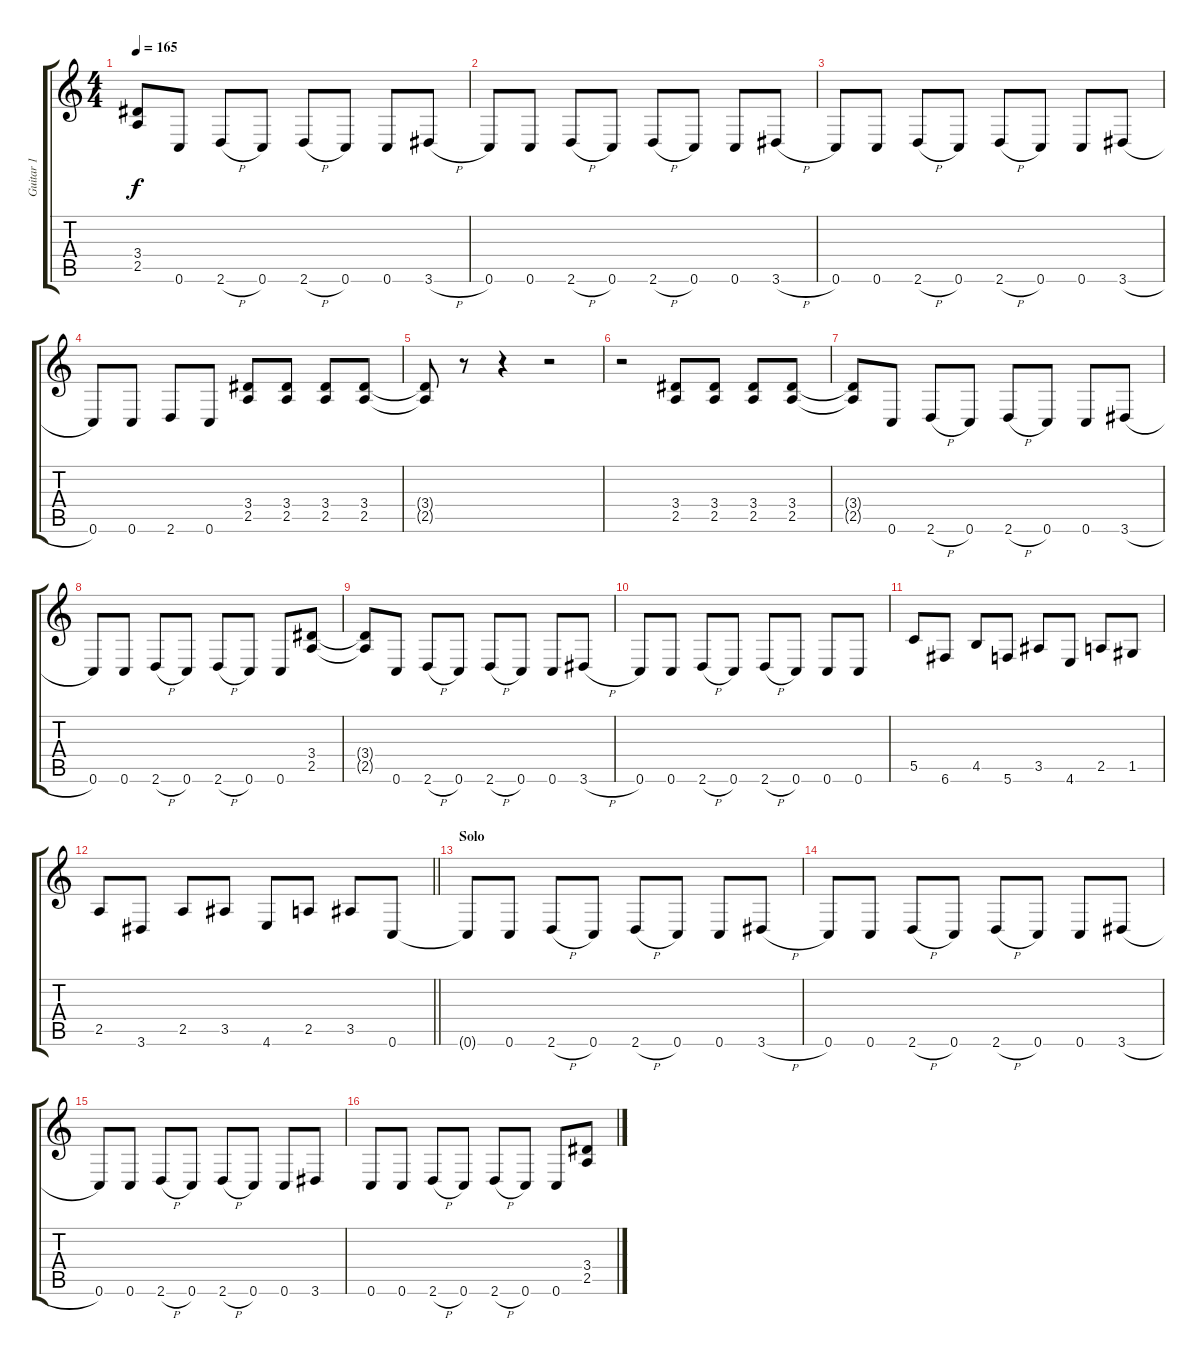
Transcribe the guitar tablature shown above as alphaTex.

\track ("Guitar 1" "Guitar 1") {instrument distortionguitar}
\staff {score tabs}
\tuning (E4 C4 G3 C3 G2 C2) {hide}
\ts (4 4)
\tempo 165
\clef g2
\ks c
(3.4{t} 2.5{t}).8{dy f} 0.6.8 2.6{h}.8 0.6.8 2.6{h}.8 0.6.8 0.6.8 3.6{h}.8 |
0.6.8 0.6.8 2.6{h}.8 0.6.8 2.6{h}.8 0.6.8 0.6.8 3.6{h}.8 |
0.6.8 0.6.8 2.6{h}.8 0.6.8 2.6{h}.8 0.6.8 0.6.8 3.6{h}.8 |
0.6.8 0.6.8 2.6.8 0.6.8 (3.4 2.5).8 (3.4 2.5).8 (3.4 2.5).8 (3.4 2.5).8 |
(3.4{t} 2.5{t}).8 r.8 r.4 r.2 |
r.2 (3.4 2.5).8 (3.4 2.5).8 (3.4 2.5).8 (3.4 2.5).8 |
(3.4{t} 2.5{t}).8 0.6.8 2.6{h}.8 0.6.8 2.6{h}.8 0.6.8 0.6.8 3.6{h}.8 |
0.6.8 0.6.8 2.6{h}.8 0.6.8 2.6{h}.8 0.6.8 0.6.8 (3.4 2.5).8 |
(3.4{t} 2.5{t}).8 0.6.8 2.6{h}.8 0.6.8 2.6{h}.8 0.6.8 0.6.8 3.6{h}.8 |
0.6.8 0.6.8 2.6{h}.8 0.6.8 2.6{h}.8 0.6.8 0.6.8 0.6.8 |
5.5.8 6.6.8 4.5.8 5.6.8 3.5.8 4.6.8 2.5.8 1.5.8 |
\barLineRight lightlight
2.5.8 3.6.8 2.5.8 3.5.8 4.6.8 2.5.8 3.5.8 0.6.8 |
\section ("" "Solo")
0.6{t}.8 0.6.8 2.6{h}.8 0.6.8 2.6{h}.8 0.6.8 0.6.8 3.6{h}.8 |
0.6.8 0.6.8 2.6{h}.8 0.6.8 2.6{h}.8 0.6.8 0.6.8 3.6{h}.8 |
0.6.8 0.6.8 2.6{h}.8 0.6.8 2.6{h}.8 0.6.8 0.6.8 3.6.8 |
0.6.8 0.6.8 2.6{h}.8 0.6.8 2.6{h}.8 0.6.8 0.6.8 (3.4 2.5).8
